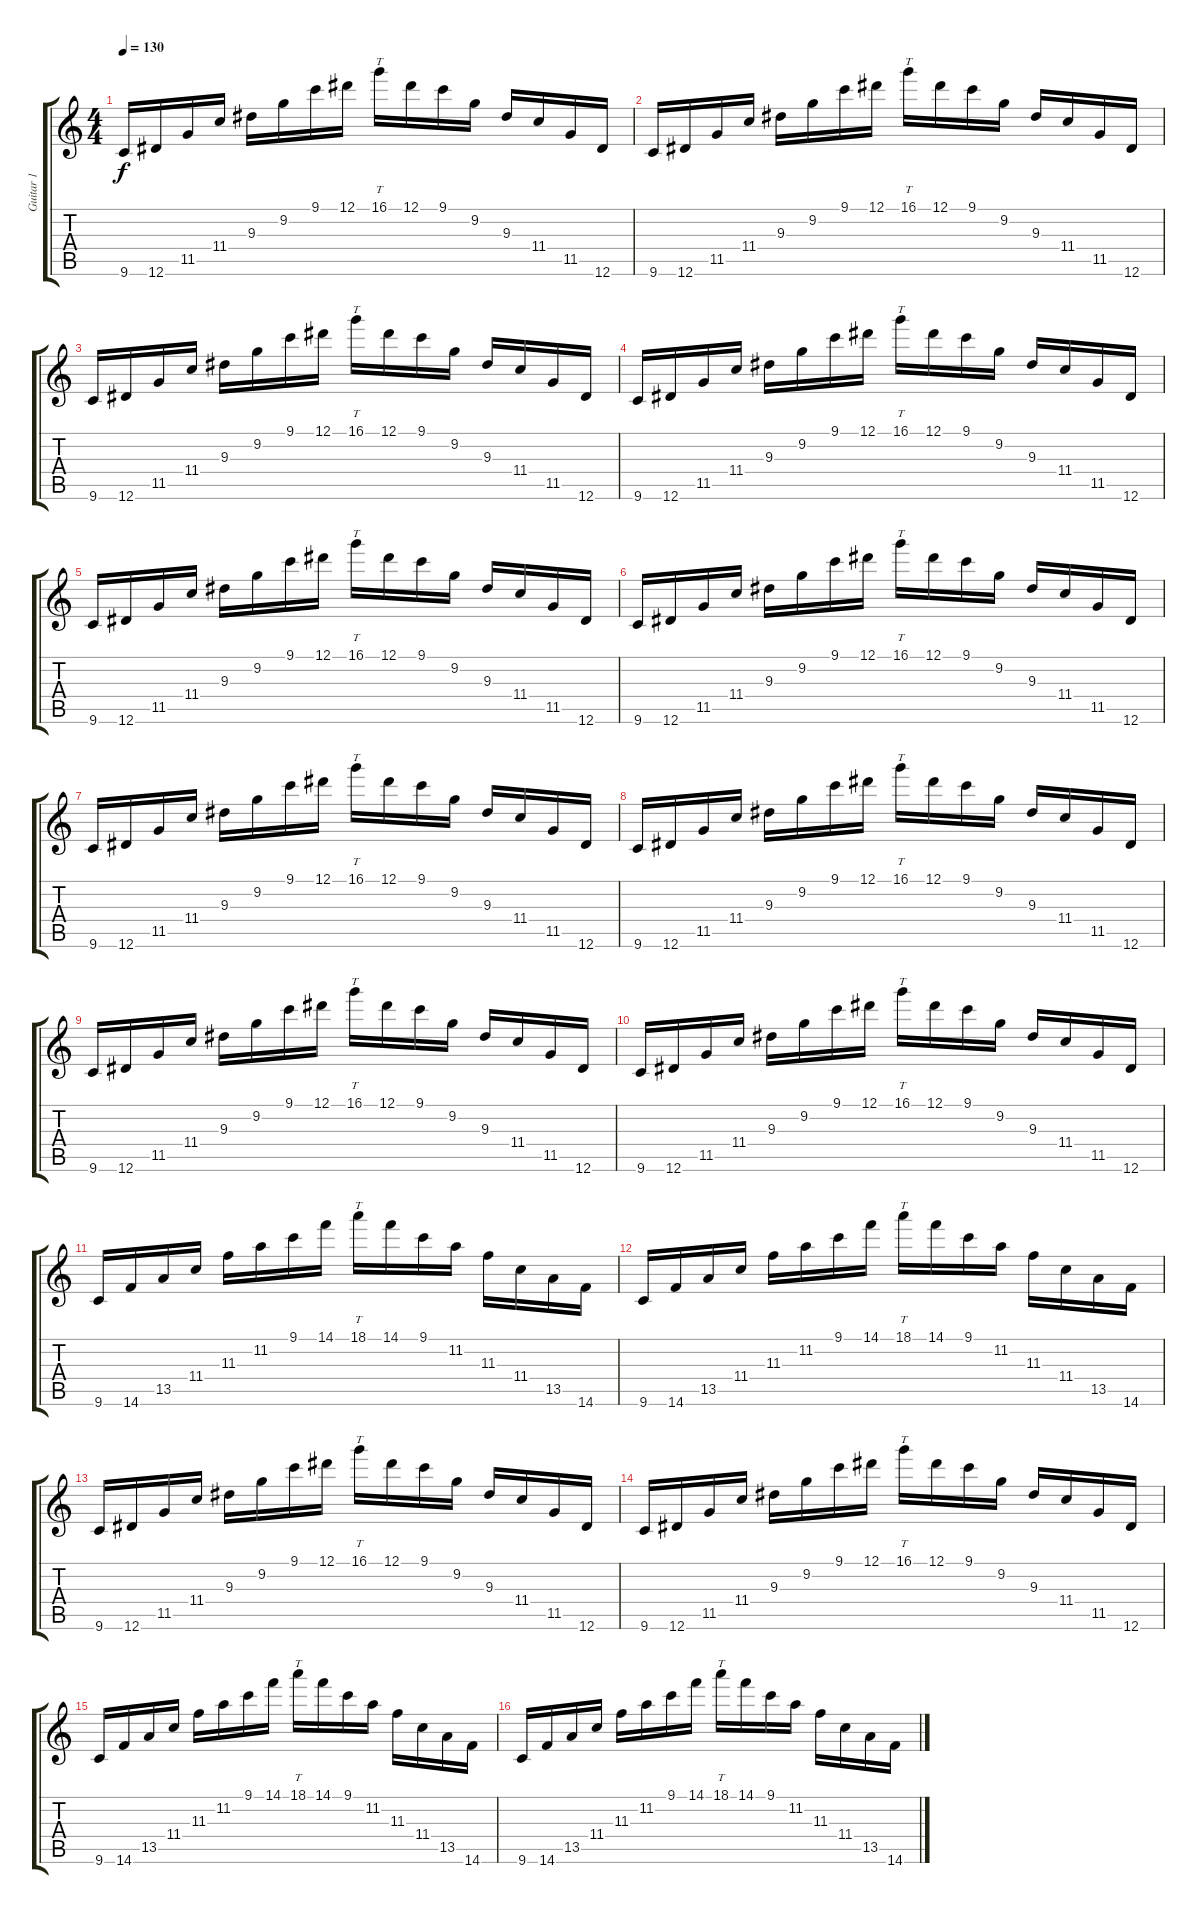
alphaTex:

\track ("Guitar 1" "Guitar 1") {instrument acousticguitarnylon}
\staff {score tabs}
\tuning (Eb4 Bb3 Gb3 Db3 Ab2 Eb2) {hide}
\ts (4 4)
\tempo 130
\clef g2
\ks c
9.6.16{dy f} 12.6.16 11.5.16 11.4.16 9.3.16 9.2.16 9.1.16 12.1.16 16.1.16{tt} 12.1.16 9.1.16 9.2.16 9.3.16 11.4.16 11.5.16 12.6.16 |
9.6.16 12.6.16 11.5.16 11.4.16 9.3.16 9.2.16 9.1.16 12.1.16 16.1.16{tt} 12.1.16 9.1.16 9.2.16 9.3.16 11.4.16 11.5.16 12.6.16 |
9.6.16 12.6.16 11.5.16 11.4.16 9.3.16 9.2.16 9.1.16 12.1.16 16.1.16{tt} 12.1.16 9.1.16 9.2.16 9.3.16 11.4.16 11.5.16 12.6.16 |
9.6.16 12.6.16 11.5.16 11.4.16 9.3.16 9.2.16 9.1.16 12.1.16 16.1.16{tt} 12.1.16 9.1.16 9.2.16 9.3.16 11.4.16 11.5.16 12.6.16 |
9.6.16 12.6.16 11.5.16 11.4.16 9.3.16 9.2.16 9.1.16 12.1.16 16.1.16{tt} 12.1.16 9.1.16 9.2.16 9.3.16 11.4.16 11.5.16 12.6.16 |
9.6.16 12.6.16 11.5.16 11.4.16 9.3.16 9.2.16 9.1.16 12.1.16 16.1.16{tt} 12.1.16 9.1.16 9.2.16 9.3.16 11.4.16 11.5.16 12.6.16 |
9.6.16 12.6.16 11.5.16 11.4.16 9.3.16 9.2.16 9.1.16 12.1.16 16.1.16{tt} 12.1.16 9.1.16 9.2.16 9.3.16 11.4.16 11.5.16 12.6.16 |
9.6.16 12.6.16 11.5.16 11.4.16 9.3.16 9.2.16 9.1.16 12.1.16 16.1.16{tt} 12.1.16 9.1.16 9.2.16 9.3.16 11.4.16 11.5.16 12.6.16 |
9.6.16 12.6.16 11.5.16 11.4.16 9.3.16 9.2.16 9.1.16 12.1.16 16.1.16{tt} 12.1.16 9.1.16 9.2.16 9.3.16 11.4.16 11.5.16 12.6.16 |
9.6.16 12.6.16 11.5.16 11.4.16 9.3.16 9.2.16 9.1.16 12.1.16 16.1.16{tt} 12.1.16 9.1.16 9.2.16 9.3.16 11.4.16 11.5.16 12.6.16 |
9.6.16 14.6.16 13.5.16 11.4.16 11.3.16 11.2.16 9.1.16 14.1.16 18.1.16{tt} 14.1.16 9.1.16 11.2.16 11.3.16 11.4.16 13.5.16 14.6.16 |
9.6.16 14.6.16 13.5.16 11.4.16 11.3.16 11.2.16 9.1.16 14.1.16 18.1.16{tt} 14.1.16 9.1.16 11.2.16 11.3.16 11.4.16 13.5.16 14.6.16 |
9.6.16 12.6.16 11.5.16 11.4.16 9.3.16 9.2.16 9.1.16 12.1.16 16.1.16{tt} 12.1.16 9.1.16 9.2.16 9.3.16 11.4.16 11.5.16 12.6.16 |
9.6.16 12.6.16 11.5.16 11.4.16 9.3.16 9.2.16 9.1.16 12.1.16 16.1.16{tt} 12.1.16 9.1.16 9.2.16 9.3.16 11.4.16 11.5.16 12.6.16 |
9.6.16 14.6.16 13.5.16 11.4.16 11.3.16 11.2.16 9.1.16 14.1.16 18.1.16{tt} 14.1.16 9.1.16 11.2.16 11.3.16 11.4.16 13.5.16 14.6.16 |
9.6.16 14.6.16 13.5.16 11.4.16 11.3.16 11.2.16 9.1.16 14.1.16 18.1.16{tt} 14.1.16 9.1.16 11.2.16 11.3.16 11.4.16 13.5.16 14.6.16
